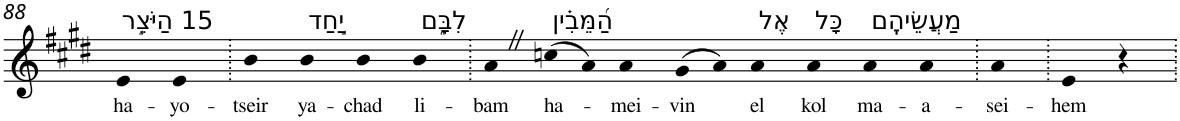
**kern	**text
*part1	*part1
*staff1	*staff1
*I"Piano	*
*I'Pno	*
!!LO:PB:g=z
*clefG2	*
*k[f#c#g#d#]	*
*E:	*
=88	=88
!LO:TX:a:t=15 הַיֹּצֵ֣ר	!
!	!LO:LY:b
4e	ha-
!	!LO:LY:b
4e	-yo-
=89.	=89.
!	!LO:LY:b
4b	-tseir
!LO:TX:a:t=יַ֣חַד	!
!	!LO:LY:b
4b	ya-
!	!LO:LY:b
4b	-chad
!LO:TX:a:t=לִבָּ֑ם	!
!	!LO:LY:b
4b	li-
=90.	=90.
!	!LO:LY:b
4aZ	-bam
!LO:TX:a:t=הַ֝מֵּבִ֗ין	!
!	!LO:LY:b
(>8ccn	ha-
8a)	.
!	!LO:LY:b
4a	-mei-
!	!LO:LY:b
(>8g#	-vin
8a)	.
!LO:TX:a:t=אֶל	!
!	!LO:LY:b
4a	el
!LO:TX:a:t=כָּל	!
!	!LO:LY:b
4a	kol
!LO:TX:a:t=מַעֲשֵׂיהֶֽם	!
!	!LO:LY:b
4a	ma-
!	!LO:LY:b
4a	-a-
=91.	=91.
!	!LO:LY:b
4a	-sei-
=92.	=92.
!	!LO:LY:b
4e	-hem
4r	.
=.	=.
*-	*-
